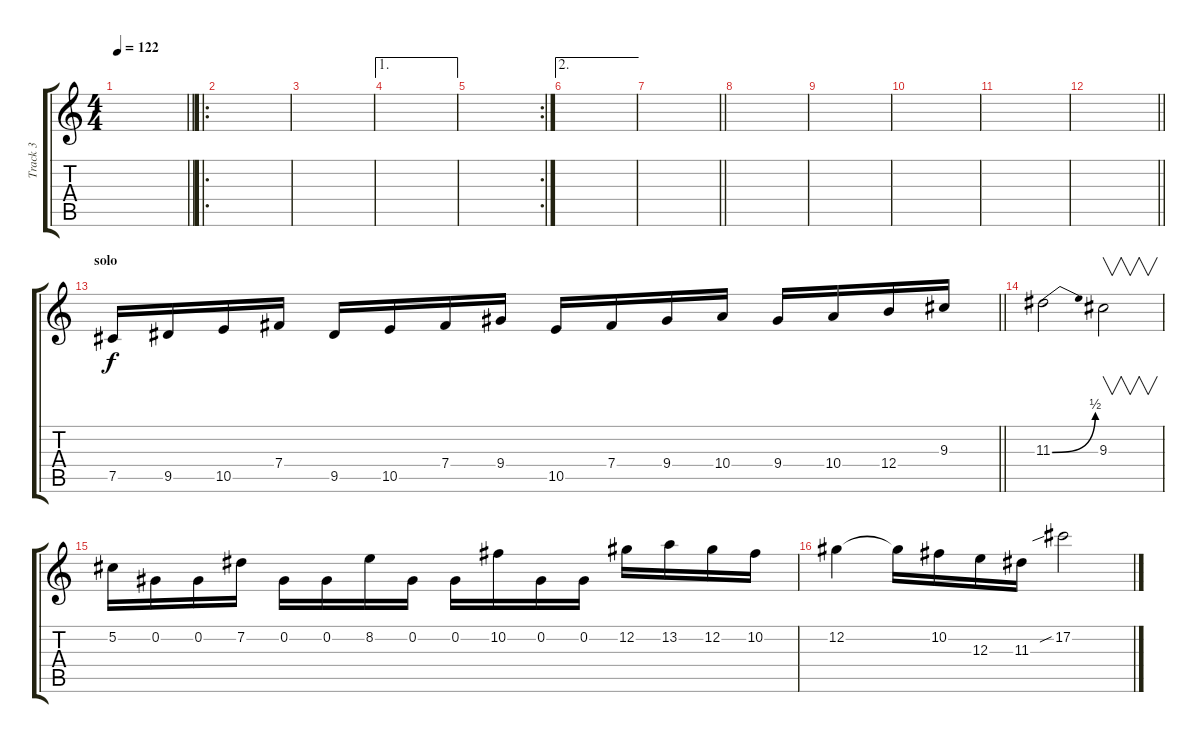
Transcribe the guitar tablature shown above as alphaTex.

\track ("Track 3" "Track 3") {instrument distortionguitar}
\staff {score tabs}
\tuning (Db4 Ab3 E3 B2 Gb2 Db2) {hide}
\ts (4 4)
\tempo 122
\clef g2
\barLineRight lightlight
\ks c
|
\ro
|
|
\ae 1
|
\rc 2
|
\ae 2
|
\barLineRight lightlight
|
|
|
|
|
\barLineRight lightlight
|
\section ("" "solo")
\barLineRight lightlight
7.5.16 9.5.16 10.5.16 7.4.16 9.5.16 10.5.16 7.4.16 9.4.16 10.5.16 7.4.16 9.4.16 10.4.16 9.4.16 10.4.16 12.4.16 9.3.16 |
11.3{be (bend 0 0 60 2)}.2 9.3.2{v} |
5.2.16 0.2.16 0.2.16 7.2.16 0.2.16 0.2.16 8.2.16 0.2.16 0.2.16 10.2.16 0.2.16 0.2.16 12.2.16 13.2.16 12.2.16 10.2.16 |
12.2.4 12.2{t}.16 10.2.16 12.3.16 11.3.16 17.2{sib}.2
